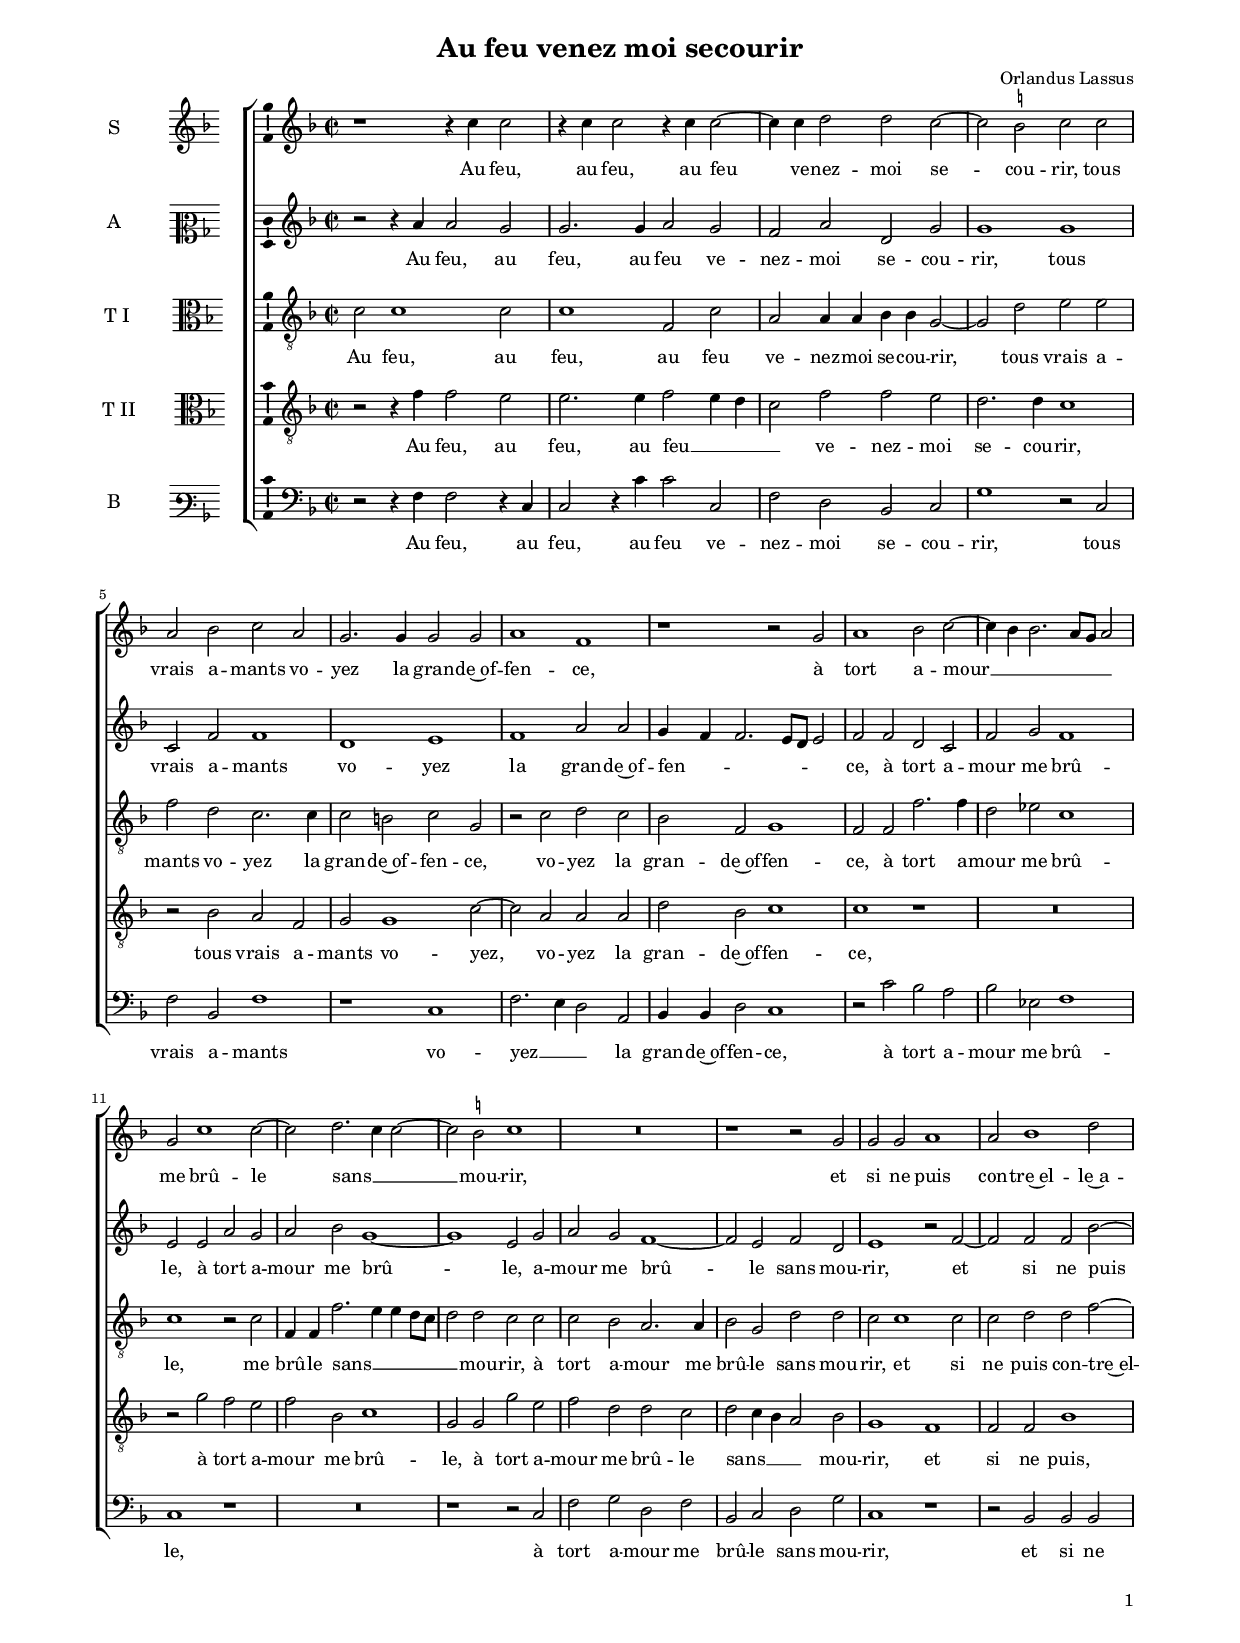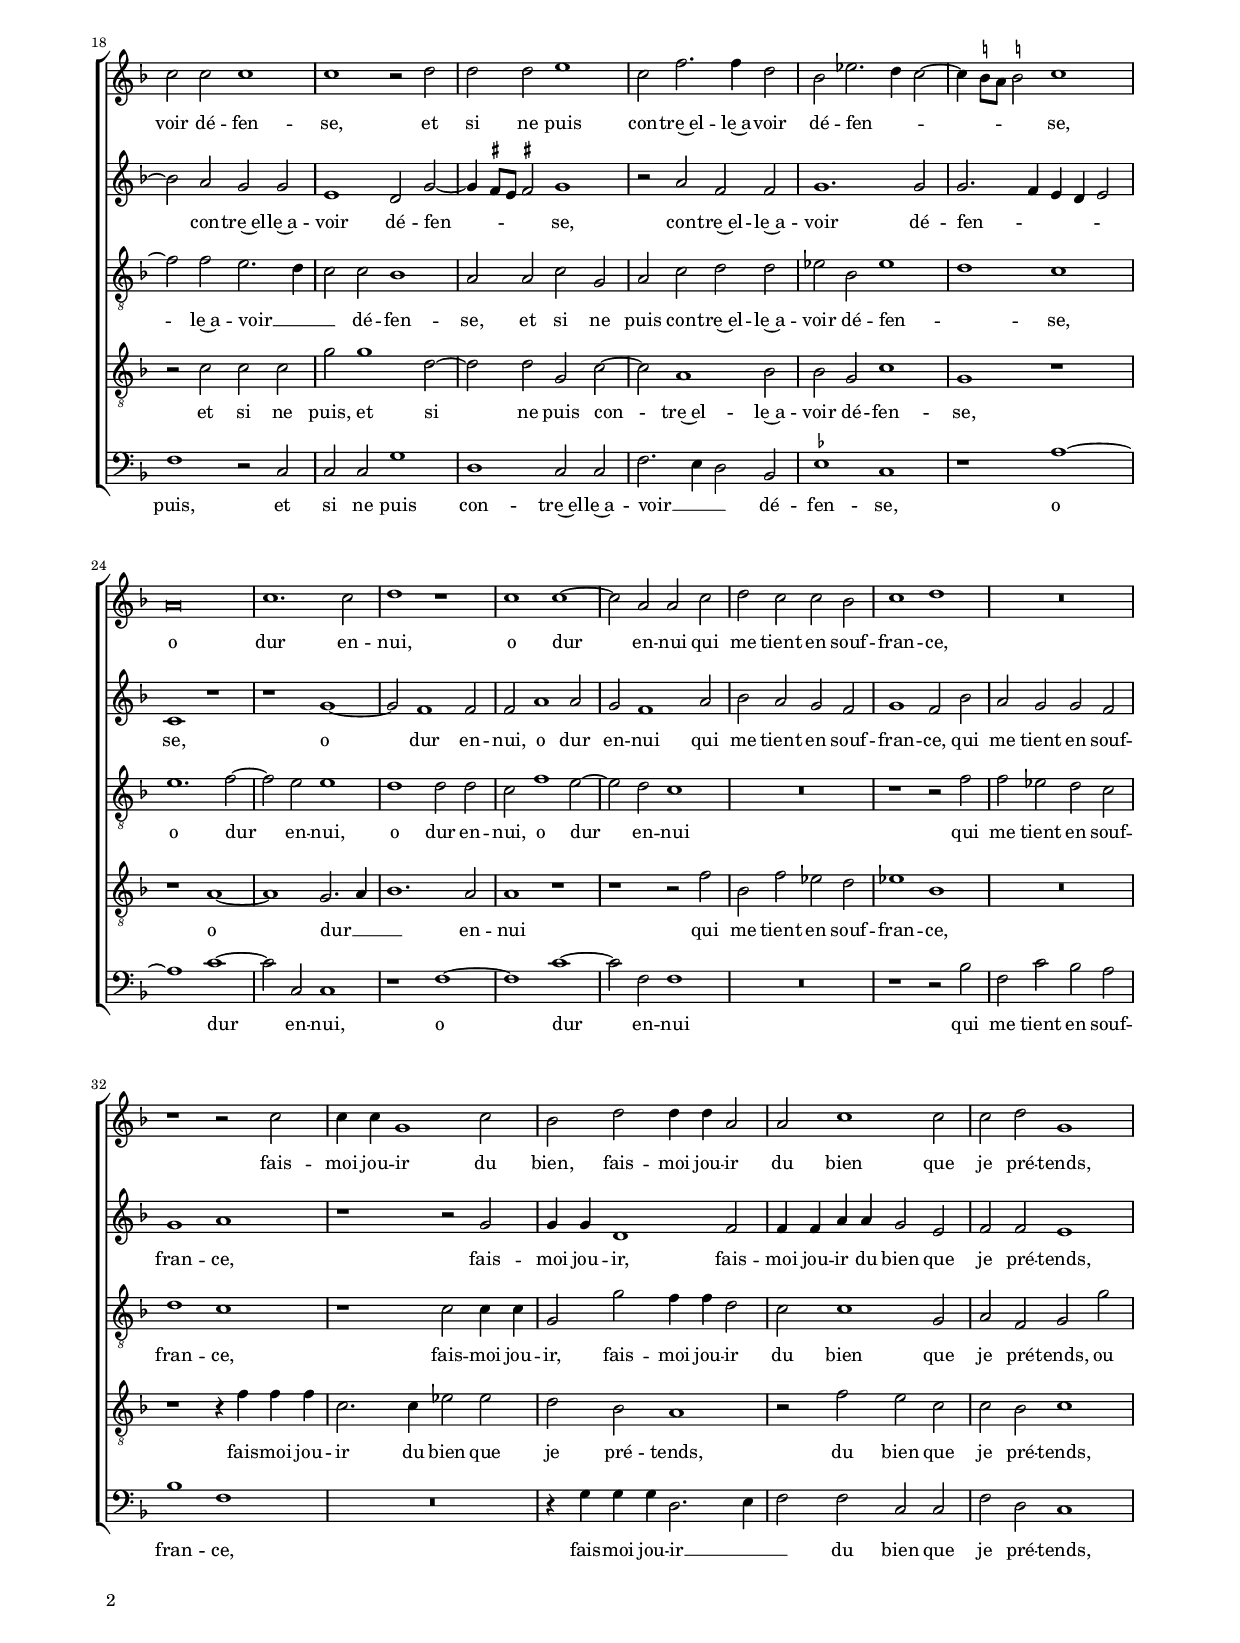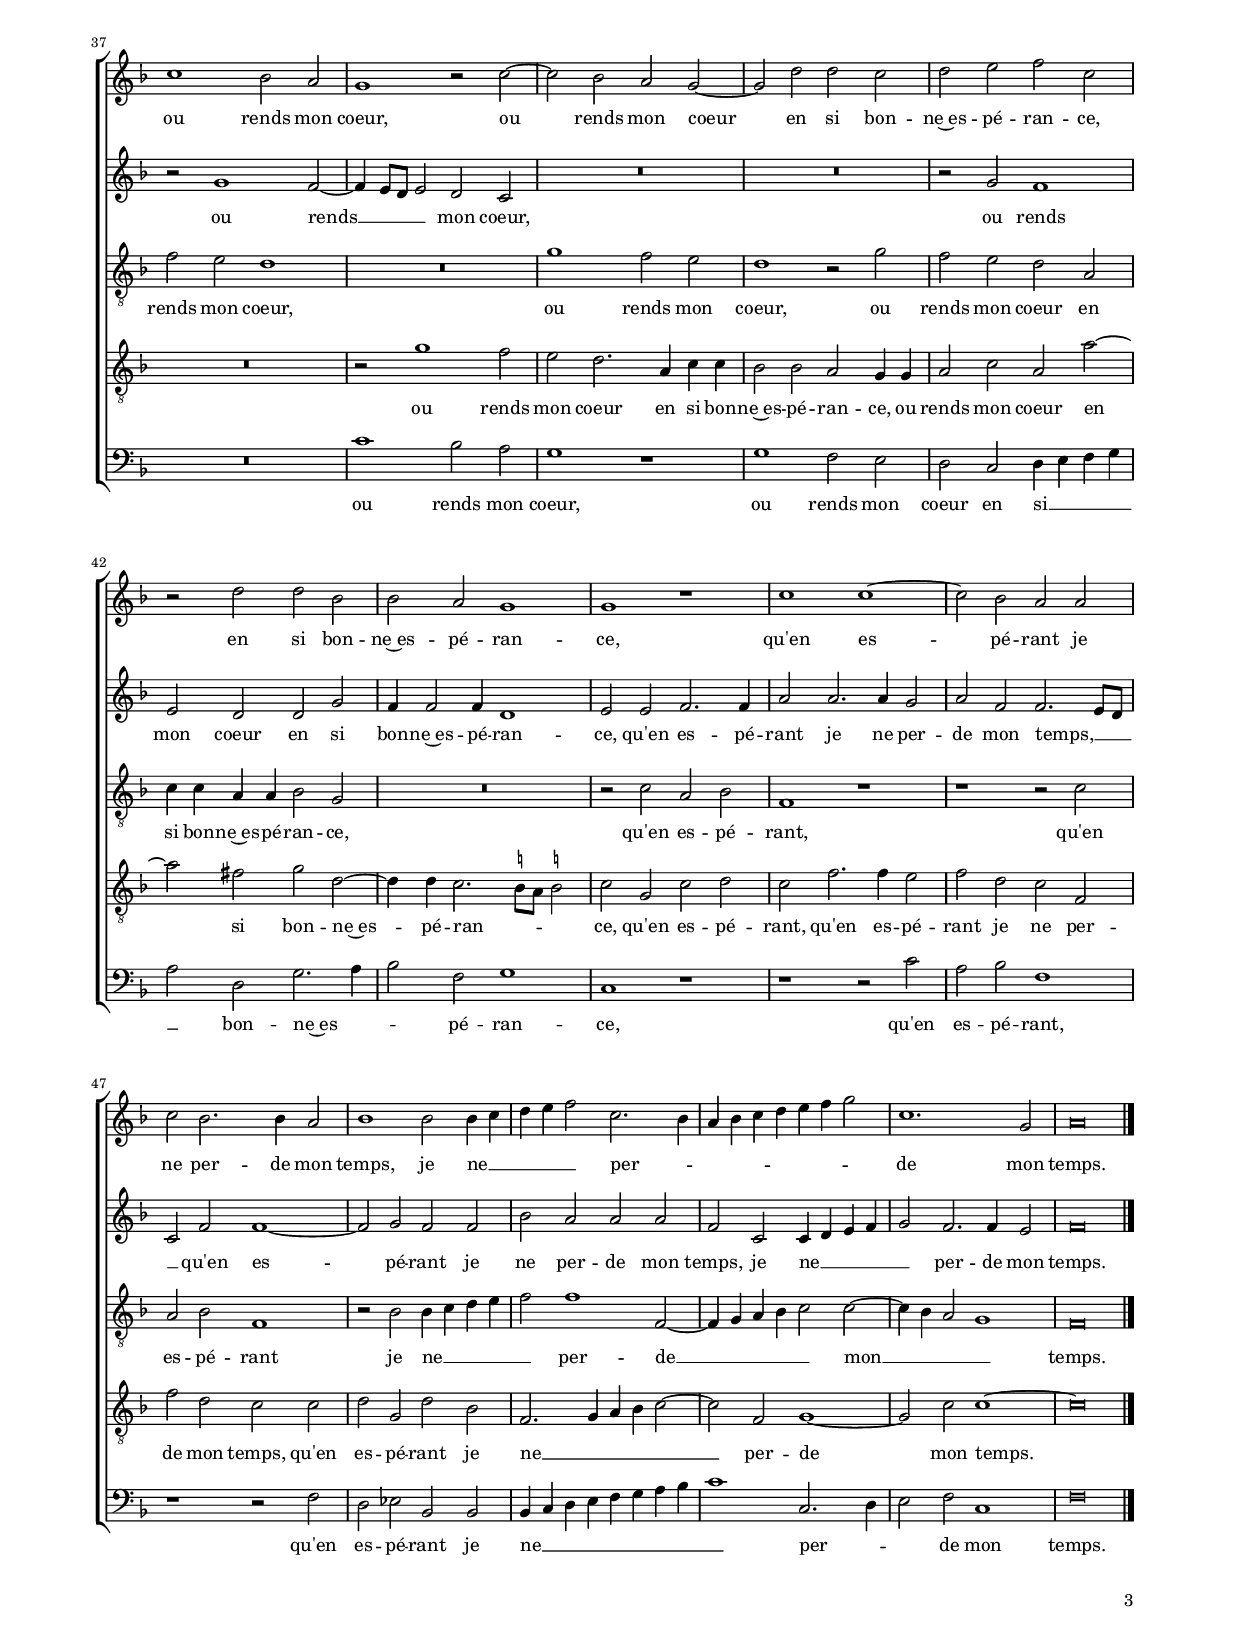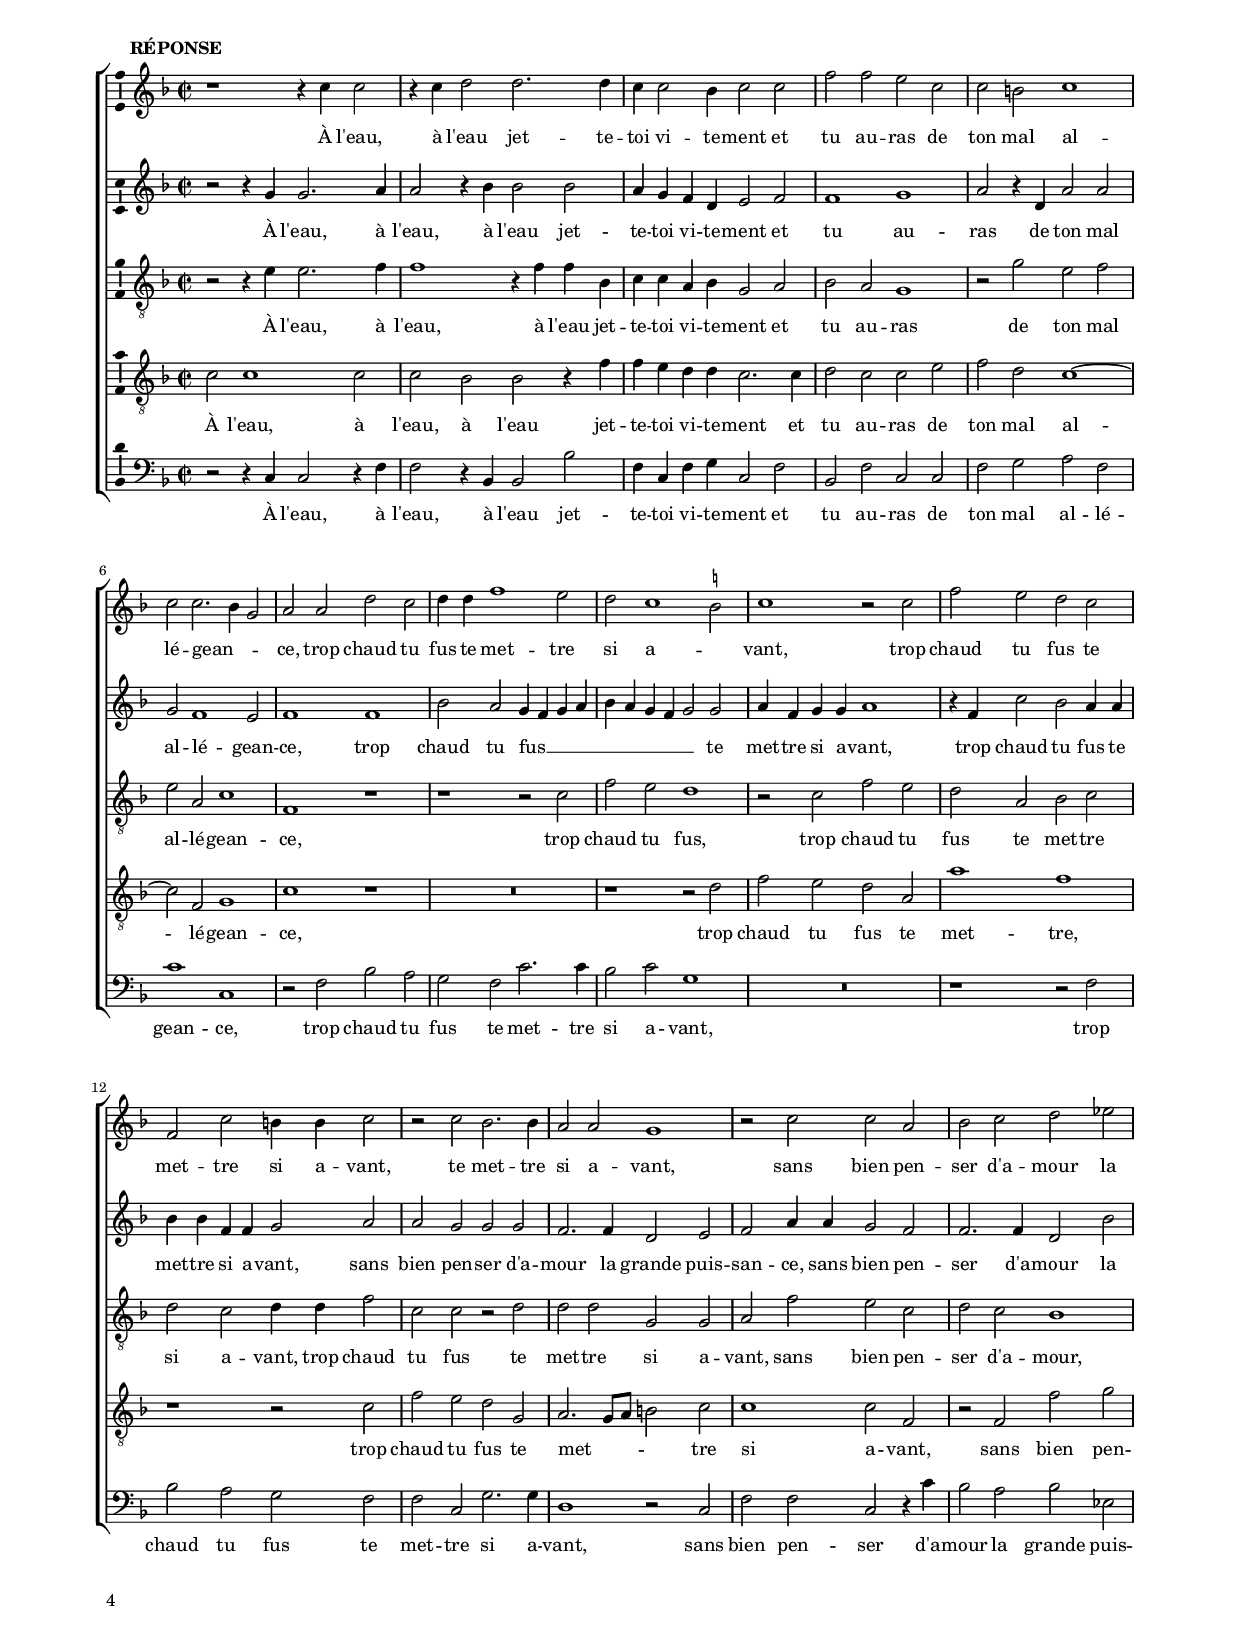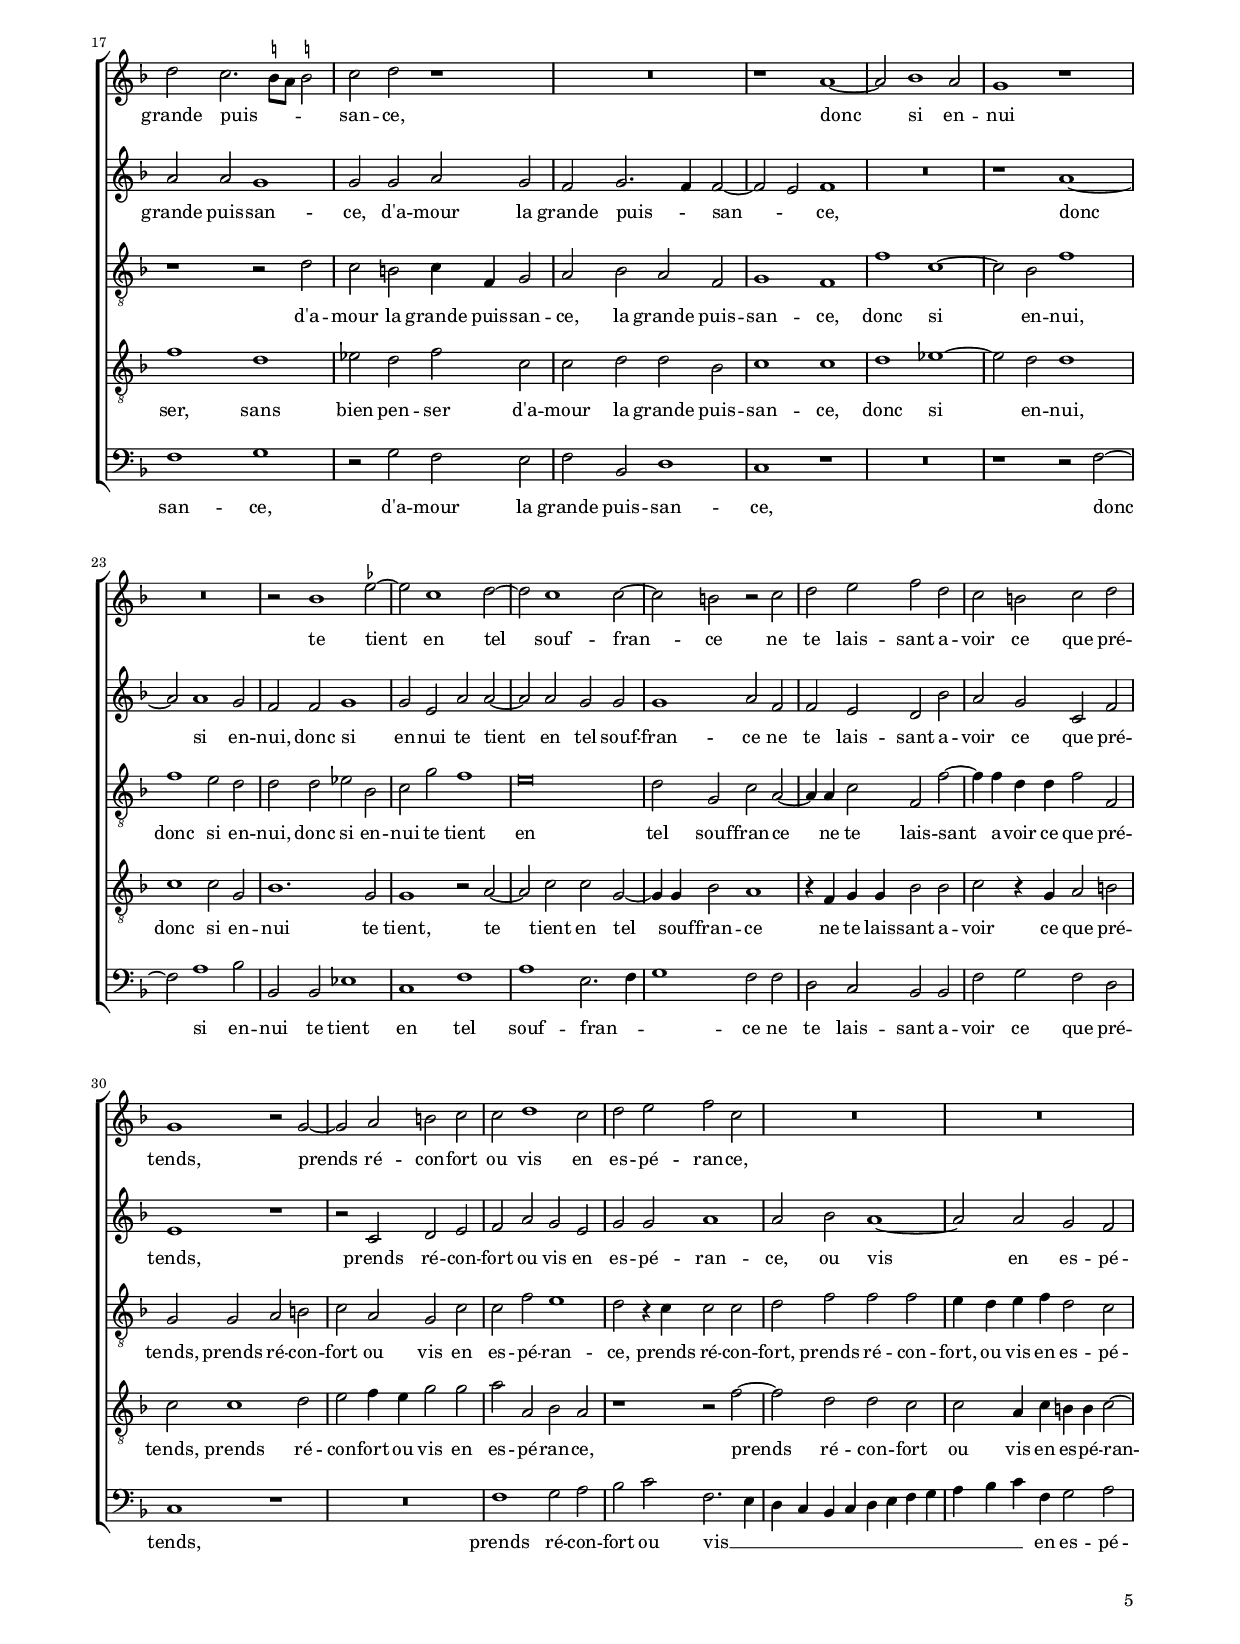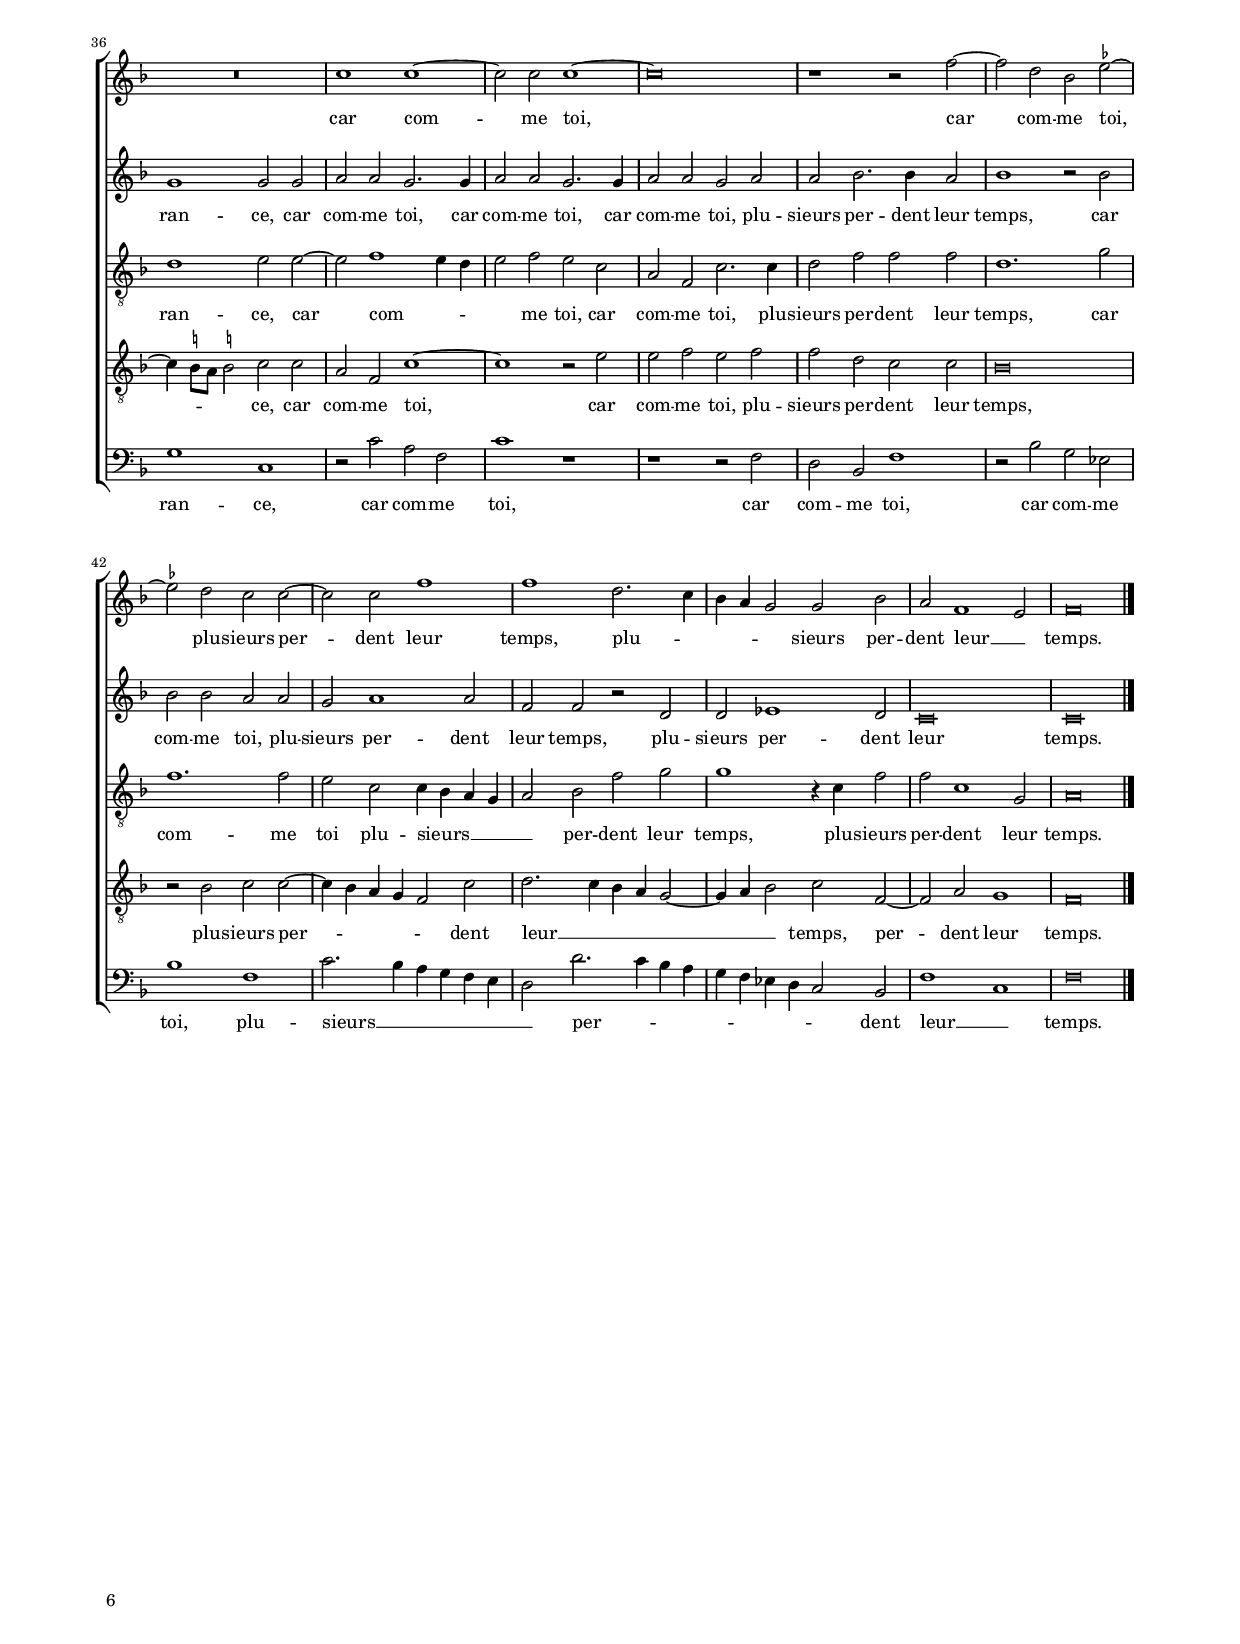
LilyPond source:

\header
{
  title="Au feu venez moi secourir"
  composer="Orlandus Lassus"
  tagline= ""
}

\version "2.24.3"
\include "deutsch.ly"
#(set-global-staff-size 15)
% #(set-default-paper-size "letter")
#(ly:set-option 'point-and-click #f)

	
	ficta = { \once \set suggestAccidentals = ##t }
	
	forget = #(define-music-function (music) (ly:music?) #{
		\accidentalStyle forget
		$music
		\accidentalStyle default
		#})
	
	m = \melisma
	me = \melismaEnd


\paper
	{
	top-margin = 1.8 \cm
	bottom-margin = 1.2 \cm
	left-margin = 1.8 \cm
	right-margin = 1.8 \cm
	ragged-bottom = ##f
	ragged-last-bottom = ##t
	print-page-number = ##f
	score-system-spacing = #'((basic-distance . 16) (minimum-distance . 14) (padding . 5) (strechability . 150))
	system-system-spacing = #'((basic-distance . 16) (minimum-distance . 14) (padding . 5) (strechability . 150))
	oddFooterMarkup=\markup   \fill-line { "" \fromproperty #'page:page-number-string }
	evenFooterMarkup=\markup  \fill-line { \fromproperty #'page:page-number-string "" }
	last-bottom-spacing = #'((basic-distance . 12) (minimum-distance . 7) (padding . 4))
%	systems-per-page = 3
%    page-count = 6
%	min-systems-per-page = 3
	}

global = {
	\key f \major
	\time 2/2 \set Score.measureLength = #(ly:make-moment 2/1)
	\skip 1*2*52 \bar "|." \pageBreak
	}
	

incipitcantus = \markup { \score {
	{
	\set Staff.instrumentName = \markup { \fontsize #1 "S" }
	\key f \major
	\clef violin
	s4 \bar ""
	}
	\layout  {
	raggedright = ##t
	indent = 1.8 \cm
	line-width = 2.5 \cm
	\context { \Staff \remove Time_signature_engraver }
	\override Staff.Clef.Y-extent = #'(0 . 0)
	}} \hspace #1 }
      
      
incipitaltus = \markup { \score {
	{
	\set Staff.instrumentName = \markup { \fontsize #1 "A" }
	\key f \major
	\clef mezzosoprano
	s4 \bar ""
	}
	\layout  {
	raggedright = ##t
	indent = 1.8 \cm
	line-width = 2.5 \cm
	\context { \Staff \remove Time_signature_engraver }
	\override Staff.Clef.Y-extent = #'(0 . 0)
	}} \hspace #1 }


incipittenor = \markup { \score {
	{
	\set Staff.instrumentName = \markup { \fontsize #1 "T I" }
	\key f \major
	\clef alto
	s4 \bar ""
	}
	\layout  {
	raggedright = ##t
	indent = 1.8 \cm
	line-width = 2.5 \cm
	\context { \Staff \remove Time_signature_engraver }
	\override Staff.Clef.Y-extent = #'(0 . 0)
	}} \hspace #1 }
      
      
incipitquintus = \markup { \score {
	{
	\set Staff.instrumentName = \markup { \fontsize #1 "T II" }
	\key f \major
	\clef alto
	s4 \bar ""
	}
	\layout  {
	raggedright = ##t
	indent = 1.8 \cm
	line-width = 2.5 \cm
	\context { \Staff \remove Time_signature_engraver }
	\override Staff.Clef.Y-extent = #'(0 . 0)
	}} \hspace #1 }
      
      
incipitbassus = \markup { \score {
	{
	\set Staff.instrumentName = \markup { \fontsize #1 "B" }
	\key f \major
	\clef varbaritone
	s4 \bar ""
	}
	\layout  {
	raggedright = ##t
	indent = 1.8 \cm
	line-width = 2.5 \cm
	\context { \Staff \remove Time_signature_engraver }
	\override Staff.Clef.Y-extent = #'(0 . 0)
	}} \hspace #1 }


cantus =  \relative c''
	{
	r1 r4 c c2
	r4 c c2 r4 c c2~
	c4 c d2 d c~
	c2 \ficta h c c
%5
	a2 b c a |
	g2. g4 g2 g
	a1 f
	r1 r2 g
	a1 b2 c~
%10
	c4 b b2. a8 g a2 |
	g2 c1 c2~
	c2 d2. c4 c2~
	c2 \ficta h c1
	R\breve
%15
	r1 r2 g |
	g2 g a1
	a2 b1 d2
	c2 c c1
	c1 r2 d
%20
	d2 d e1 |
	c2 f2. f4 d2
	b2 es2. d4 c2~
	c4 \stemDown \ficta h8 a \stemNeutral \ficta h!2 c1
	a\breve
%25
	c1. c2 |
	d1 r
	c1 c~
	c2 a a c
	d2 c c b
%30
	c1 d |
	R\breve
	r1 r2 c
	c4 c g1 c2
	b2 d d4 d a2
%35
	a2 c1 c2 |
	c2 d g,1
	c1 b2 a
	g1 r2 c~
	c2 b a g~
%40
	g2 d' d c |
	d2 e f c
	r2 d d b
	b2 a g1
	g1 r
%45
	c1 c~ |
	c2 b a a
	c2 b2. b4 a2
	b1 b2 b4 c
	d4 e f2 c2. b4
%50
	a4 b c d e f g2 |
	c,1. g2
	a\breve |
	}


altus =  \relative c'
	{
	r2 r4 a' a2 g
	g2. g4 a2 g
	f2 a d, g
	g1 g
%5
	c,2 f f1 |
	d1 e
	f1 a2 a
	g4 f f2. e8 d e2
	f2 f d c
%10
	f2 g f1 |
	e2 e a g
	a2 b g1~
	g1 e2 g
	a2 g f1~
%15
	f2 e f d |
	e1 r2 f~
	f2 f f b~
	b2 a g g
	e1 d2 g~
%20
	g4 \ficta fis8 e \ficta fis!2 g1 |
	r2 a f f
	g1. g2
	g2. f4 e d e2
	c1 r |
%25
	r1 g'~ |
	g2 f1 f2
	f2 a1 a2
	g2 f1 a2
	b2 a g f
%30
	g1 f2 b |
	a2 g g f
	g1 a
	r1 r2 g
	g4 g d1 f2
%35
	f4 f a a g2 e |
	f2 f e1
	r2 g1 f2~
	f4 e8 d e2 d c
	R\breve
%40
	R\breve |
	r2 g' f1
	e2 d d g
	f4 f2 f4 d1
	e2 e f2. f4
%45
	a2 a2. a4 g2 |
	a2 f f2. e8 d
	c2 f f1~
	f2 g f f
	b2 a a a
%50
	f2 c c4 d e f |
	g2 f2. f4 e2
	f\breve |
	}


tenor =  \relative c'
	{
	c2 c1 c2
	c1 f,2 c'
	a2 a4 a b b g2~
	g2 d' e e
%5
	f2 d c2. c4 |
	c2 h c g
	r2 c d c
	b2 f g1
	f2 f f'2. f4
%10
	d2 es c1 |
	c1 r2 c
	f,4 f f'2. e4 e d8 c
	d2 d c c
	c2 b a2. a4
%15
	b2 g d' d |
	c2 c1 c2
	c2 d d f~
	f2 f e2. d4
	c2 c b1
%20
	a2 a c g |
	a2 c d d
	es2 b es1
	d1 c
	e1. f2~
%25
	f2 e e1 |
	d1 d2 d
	c2 f1 e2~
	e2 d c1 
	R\breve
%30
	r1 r2 f |
	f2 es d c
	d1 c
	r1 c2 c4 c
	g2 g' f4 f d2
%35
	c2 c1 g2 |
	a2 f g g'
	f2 e d1
	R\breve
	g1 f2 e
%40
	d1 r2 g |
	f2 e d a
	c4 c a a b2 g
	R\breve
	r2 c a b
%45
	f1 r |
	r1 r2 c'
	a2 b f1
	r2 b b4 c d e
	f2 f1 f,2~
%50
	f4 g a b c2 c~ |
	c4 b a2 g1
	f\breve |
	}


quintus  =  \relative c'
	{
	r2 r4 f f2 e
	e2. e4 f2 e4 d
	c2 f f e
	d2. d4 c1
%5
	r2 b a f |
	g2 g1 c2~
	c2 a a a
	d2 b c1
	c1 r
%10
	R\breve |
	r2 g' f e
	f2 b, c1
	g2 g g' e
	f2 d d c
%15
	d2 c4 b a2 b |
	g1 f
	f2 f b1
	r2 c c c
	g'2 g1 d2~
%20
	d2 d g, c~ |
	c2 a1 b2
	b2 g c1
	g1 r
	r1 a~
%25
	a1 g2. a4 |
	b1. a2
	a1 r
	r1 r2 f'
	b,2 f' es d
%30
	es1 b |
	R\breve
	r1 r4 f' f f
	c2. c4 es2 es
	d2 b a1
%35
	r2 f' e c |
	c2 b c1
	R\breve
	r2 g'1 f2
	e2 d2. a4 c c
%40
	b2 b a g4 g |
	a2 c a a'~
	a2 fis g d~
	d4 d c2. \stemDown \ficta h8 a \stemNeutral \ficta h!2
	c2 g c d
%45
	c2 f2. f4 e2 |
	f2 d c f,
	f'2 d c c
	d2 g, d' b
	f2. g4 a b c2~
%50
	c2 f, g1~
	g2 c c1~
	c\breve |
	}


bassus  =  \relative c
	{
	r2 r4 f f2 r4 c
	c2 r4 c' c2 c,
	f2 d b c
	g'1 r2 c,
%5
	f2 b, f'1 |
	r1 c
	f2. e4 d2 a
	b4 b d2 c1
	r2 c' b a
%10
	b2 es, f1 |
	c1 r
	R\breve
	r1 r2 c
	f2 g d f
%15
	b,2 c d g |
	c,1 r
	r2 b b b
	f'1 r2 c
	c2 c g'1
%20
	d1 c2 c |
	f2. e4 d2 b
	\ficta es1 c
	r1 a'~
	a1 c~
%25
	c2 c, c1 |
	r1 f~
	f1 c'~
	c2 f, f1
	R\breve
%30
	r1 r2 b |
	f2 c' b a
	b1 f
	R\breve
	r4 g g g d2. e4
%35
	f2 f c c |
	f2 d c1
	R\breve
	c'1 b2 a
	g1 r
%40
	g1 f2 e |
	d2 c d4 e f g
	a2 d, g2. a4
	b2 f g1
	c,1 r
%45
	r1 r2 c' |
	a2 b f1
	r1 r2 f
	d2 es b b
	b4 c d e f g a b
%50
	c1 c,2. d4 |
	e2 f c1
	f\breve |
	}


lyricscantus = \lyricmode {
	Au feu,
	au feu,
	au feu
	ve -- nez -- moi se -- cou -- rir,
	tous vrais a -- mants vo -- yez la gran -- de~of -- fen -- ce,
	à tort a -- mour __ _ _ _ _ _ me brû -- le sans __ _ _ mou -- rir,
	et si ne puis con -- tre~el -- le~a -- voir dé -- fen -- se,
	et si ne puis con -- tre~el -- le~a -- voir dé -- fen -- _ _ _ _ _ se,
	o dur en -- nui,
	o dur en -- nui
	qui me tient en souf -- fran -- ce,
	fais -- moi jou -- ir du bien,
	fais -- moi jou -- ir du bien
	que je pré -- tends,
	ou rends mon coeur,
	ou rends mon coeur
	en si bon -- ne~es -- pé -- ran -- ce,
	en si bon -- ne~es -- pé -- ran -- ce,
	qu'en es -- pé -- rant
	je ne per -- de mon temps,
	je ne __ _ _ _ _ per -- _ _ _ _ _ _ _ _ de mon temps.
	}


lyricsaltus = \lyricmode {
	Au feu,
	au feu,
	au feu
	ve -- nez -- moi se -- cou -- rir,
	tous vrais a -- mants vo -- yez la gran -- de~of -- fen -- _ _ _ _ _ ce,
	à tort a -- mour me brû -- le,
	à tort a -- mour me brû -- le,
	a -- mour me brû -- le sans mou -- rir,
	et si ne puis con -- tre~el -- le~a -- voir dé -- fen -- _ _ _ se,
	con -- tre~el -- le~a -- voir dé -- fen -- _ _ _ _ se,
	o dur en -- nui,
	o dur en -- nui
	qui me tient en souf -- fran -- ce,
	qui me tient en souf -- fran -- ce,
	fais -- moi jou -- ir,
	fais -- moi jou -- ir du bien
	que je pré -- tends,
	ou rends __ _ _ _ mon coeur,
	ou rends mon coeur
	en si bon -- ne~es -- pé -- ran -- ce,
	qu'en es -- pé -- rant
	je ne per -- de mon temps, __ _ _ _
	qu'en es -- pé -- rant
	je ne per -- de mon temps,
	je ne __ _ _ _ _ per -- de mon temps.
	}


lyricstenor = \lyricmode {
	Au feu,
	au feu,
	au feu
	ve -- nez -- moi se -- cou -- rir,
	tous vrais a -- mants vo -- yez la gran -- de~of -- fen -- ce,
	vo -- yez la gran -- de~of -- fen -- ce,
	à tort a -- mour me brû -- le,
	me brû -- le sans __ _ _ _ _ _ mou -- rir,
	à tort a -- mour me brû -- le sans mou -- rir,
	et si ne puis con -- tre~el -- le~a -- voir __ _ _ dé -- fen -- se,
	et si ne puis con -- tre~el -- le~a -- voir dé -- fen -- _ se,
	o dur en -- nui,
	o dur en -- nui,
	o dur en -- nui
	qui me tient en souf -- fran -- ce,
	fais -- moi jou -- ir,
	fais -- moi jou -- ir du bien
	que je pré -- tends,
	ou rends mon coeur,
	ou rends mon coeur,
	ou rends mon coeur
	en si bon -- ne~es -- pé -- ran -- ce,
	qu'en es -- pé -- rant,
	qu'en es -- pé -- rant
	je ne __ _ _ _ _ per -- de __ _ _ _ _ mon __ _ _ _ temps.
	}


lyricsquintus = \lyricmode {
	Au feu,
	au feu,
	au feu __ _ _ _
	ve -- nez -- moi se -- cou -- rir,
	tous vrais a -- mants vo -- yez, vo -- yez la gran -- de~of -- fen -- ce,
	à tort a -- mour me brû -- le,
	à tort a -- mour me brû -- le sans __ _ _ _ mou -- rir,
	et si ne puis,
	et si ne puis,
	et si ne puis con -- tre~el -- le~a -- voir dé -- fen -- se,
	o dur __ _ _ en -- nui
	qui me tient en souf -- fran -- ce,
	fais -- moi jou -- ir du bien
	que je pré -- tends,
	du bien que je pré -- tends,
	ou rends mon coeur
	en si bon -- ne~es -- pé -- ran -- ce,
	ou rends mon coeur
	en si bon -- ne~es -- pé -- ran -- _ _ _ ce,
	qu'en es -- pé -- rant,
	qu'en es -- pé -- rant
	je ne per -- de mon temps,
	qu'en es -- pé -- rant
	je ne __ _ _ _ _ per -- de mon temps.
	}


lyricsbassus = \lyricmode {
	Au feu,
	au feu,
	au feu
	ve -- nez -- moi se -- cou -- rir,
	tous vrais a -- mants vo -- yez __ _ _ la gran -- de~of -- fen -- ce,
	à tort a -- mour me brû -- le,
	à tort a -- mour me brû -- le sans mou -- rir,
	et si ne puis,
	et si ne puis con -- tre~el -- le~a -- voir __ _ _ dé -- fen -- se,
	o dur en -- nui,
	o dur en -- nui
	qui me tient en souf -- fran -- ce,
	fais -- moi jou -- ir __ _ _ du bien
	que je pré -- tends,
	ou rends mon coeur,
	ou rends mon coeur
	en si __ _ _ _ _ bon -- ne~es -- _ _ pé -- ran -- ce,
	qu'en es -- pé -- rant,
	qu'en es -- pé -- rant
	je ne __ _ _ _ _ _ _ _ _ per -- _ _ de mon temps.
	}


\score
{  
	\transpose c c {
	\new ChoirStaff \with { \override StaffGrouper.staff-staff-spacing.basic-distance = #12 }
	<<

	\new Staff << \global
	\new Voice="v1" {
		\set Staff.instrumentName=\incipitcantus
		\set Staff.midiInstrument = "reed organ"
		\clef violin
		\cantus }
	\new Lyrics \lyricsto "v1" {\lyricscantus }
	>>


	\new Staff << \global
	\new Voice="v2" {
		\set Staff.instrumentName=\incipitaltus
		\set Staff.midiInstrument = "reed organ"
		\clef violin % "G_8"
		\altus}
	\new Lyrics \lyricsto "v2" {\lyricsaltus }
	>>


	\new Staff << \global
	\new Voice="v3" {
		\set Staff.instrumentName=\incipittenor
		\set Staff.midiInstrument = "reed organ"
		\clef "G_8"
		\tenor }
	\new Lyrics \lyricsto "v3" {\lyricstenor }
	>>


	\new Staff << \global
	\new Voice="v5" {
		\set Staff.instrumentName=\incipitquintus
		\set Staff.midiInstrument = "reed organ"
		\clef "G_8"
		\quintus}
	\new Lyrics \lyricsto "v5" {\lyricsquintus }
	>>


	\new Staff << \global
	\new Voice="v4" {
		\set Staff.instrumentName=\incipitbassus
		\set Staff.midiInstrument = "reed organ"
		\clef bass
		\bassus }
	\new Lyrics \lyricsto "v4" {\lyricsbassus}
	>>

	>>
	} % transpose

	\layout
	{
	indent = 2.5 \cm
	\context { \Staff \override TimeSignature.break-visibility = #end-of-line-invisible }
	\context { \Lyrics \override VerticalAxisGroup.nonstaff-relatedstaff-spacing.padding = #1.4 }
%	\context { \Lyrics \override LyricText.font-size = #1 }
    \context { \Staff \consists Ambitus_engraver }
	\context { \Score \override BarNumber.padding = #2 }
	\context { \Voice \override NoteHead.style = #'baroque }
	}


\midi
	{
	\tempo 2 = 90
	}

}

%%%%%%%%%%%%%%%%%%%%  RÉPONSE %%%%%%%%%%%%%%%%%%%%


global = {
	\key f \major
	\time 2/2 \set Score.measureLength = #(ly:make-moment 2/1)
    \skip 1*2*47 \bar "|."
	}


cantus =  \relative c''
	{
    r1 r4 c c2    
	r4 c d2 d2. d4
	c4 c2 b4 c2 c
	f2 f e c
%5
	c2 h c1 |
	c2 c2. b4 g2
	a2 a d c
	d4 d f1 e2
	d2 c1 \ficta h2
%10
	c1 r2 c |
	f2 e d c
	f,2 c' h4 h c2
	r2 c b2. b4
	a2 a g1
%15
	r2 c c a |
	b2 c d es
	d2 c2. \stemDown \ficta h8 a \stemNeutral \ficta h!2
	c2 d r1
	R\breve
%20
	r1 a~ |
	a2 b1 a2
	g1 r
	R\breve
	r2 b1 \ficta es2~
%25
	\ficta es2 c1 d2~ |
	d2 c1 c2~
	c2 h r c
	d2 e f d
	c2 h c d
%30
	g,1 r2 g~ |
	g2 a h c
	c2 d1 c2
	d2 e f c
	R\breve
%35
	R\breve |
	R\breve
	c1 c~
	c2 c c1~
	c\breve
%40
	r1 r2 f~ |
	f2 d b \ficta es~
	\ficta es2 d c c~
	c2 c f1
	f1 d2. c4
%45
	b4 a g2 g b |
	a2 f1 e2
	f\breve |
	}


altus =  \relative c'
    {
	r2 r4 g' g2. a4
	a2 r4 b4 b2 b
	a4 g f d e2 f
	f1 g
%5
	a2 r4 d, a'2 a |
	g2 f1 e2
	f1 f
	b2 a g4 f g a
	b4 a g f g2 g
%10
	a4 f g g a1 |
	r4 f c'2 b a4 a
	b4 b f f g2 a
	a2 g g g
	f2. f4 d2 e
%15
	f2 a4 a g2 f |
	f2. f4 d2 b'
	a2 a g1
	g2 g a g
	f2 g2. f4 f2~
%20
	f2 e f1 |
	R\breve
	r1 a~
	a2 a1 g2
	f2 f g1
%25
	g2 e a a~ |
	a2 a g g
	g1 a2 f
	f2 e d b'
	a2 g c, f
%30
	e1 r |
	r2 c d e
	f2 a g e
	g2 g a1
	a2 b a1~
%35
	a2 a g f |
	g1 g2 g
	a2 a g2. g4
	a2 a g2. g4
	a2 a g a
%40
	a2 b2. b4 a2 |
	b1 r2 b
	b2 b a a
	g2 a1 a2
	f2 f r d
%45
	d2 es1 d2 |
	c\breve
	c\breve |
	
	}


tenor =  \relative c'
	{
	r2 r4 e e2. f4
	f1 r4 f f b,
	c4 c a b g2 a
	b2 a g1
%5
	r2 g' e f |
	e2 a, c1
	f,1 r
	r1 r2 c'
	f2 e d1
%10
	r2 c f e |
	d2 a b c
	d2 c d4 d f2
	c2 c r d
	d2 d g, g
%15
	a2 f' e c |
	d2 c b1
	r1 r2 d
	c2 h c4 f, g2
	a2 b a f
%20
	g1 f |
	f'1 c~
	c2 b f'1
	f1 e2 d
	d2 d es b
%25
	c2 g' f1 |
	e\breve
	d2 g, c a~
	a4 a c2 f, f'~
	f4 f d d f2 f,
%30
	g2 g a h |
	c2 a g c
	c2 f e1
	d2 r4 c c2 c
	d2 f f f
%35
	e4 d e4 f d2 c |
	d1 e2 e~
	e2 f1 e4 d
	e2 f e c
	a2 f c'2. c4
%40
	d2 f f f |
	d1. g2
	f1. f2
	e2 c c4 b a g
	a2 b f' g
%45
	g1 r4 c, f2 |
	f2 c1 g2
	a\breve |
	}


quintus  =  \relative c'
	{
	c2 c1 c2
	c2 b b r4 f'
	f4 e d d c2. c4
	d2 c c e
%5
	f2 d c1~ |
	c2 f, g1
	c1 r
	R\breve
	r1 r2 d
%10
	f2 e d a |
	a'1 f
	r1 r2 c
	f2 e d g,
	a2. g8 a h2 c
%15
	c1 c2 f, |
	r2 f f' g
	f1 d
	es2 d f c
	c2 d d b
%20
	c1 c |
	d1 es~
	es2 d d1
	c1 c2 g
	b1. g2
%25
	g1 r2 a~ |
	a2 c2 c g~
	g4 g b2 a1
	r4 f g g b2 b
	c2 r4 g a2 h
%30
	c2 c1 d2 |
	e2 f4 e g2 g |
	a2 a, b a
	r1 r2 f'~
	f2 d d c
%35
	c2 a4 c h h c2~ |
	c4 \stemDown \ficta h8 a \stemNeutral \ficta h!2 c c
	a2 f c'1~
	c1 r2 e
	e2 f e f
%40
	f2 d c c |
	b\breve
	r2 b c c~
	c4 b a g f2 c'
	d2. c4 b a g2~
%45
	g4 a b2 c f,~ |
	f2 a g1
	f\breve |
	}


bassus  =  \relative c
	{
	r2 r4 c c2 r4 f
	f2 r4 b, b2 b'
	f4 c f g c,2 f
	b,2 f' c c
%5
	f2 g a f |
	c'1 c,
	r2 f b a
	g2 f c'2. c4
	b2 c g1
%10
	R\breve |
	r1 r2 f
	b2 a g f
	f2 c g'2. g4
	d1 r2 c
%15
	f2 f c r4 c' |
	b2 a b es,
	f1 g
	r2 g f e
	f2 b, d1
%20
	c1 r |
	R\breve
	r1 r2 f~
	f2 a1 b2
	b,2 b es1
%25
	c1 f |
	a1 e2. f4
	g1 f2 f
	d2 c b b
	f'2 g f d
%30
	c1 r |
	R\breve
	f1 g2 a
	b2 c f,2. e4
	d4 c b c d e f g
%35
	a4 b c f, g2 a |
	g1 c,
	r2 c' a f
	c'1 r
	r1 r2 f,
%40
	d2  b f'1 |
    r2 b g2 es
    b'1 f
    c'2. b4 a4 g f e
    d2 d'2. c4 b a
%45
	g4 f es d c2 b |
    f'1 c
	f\breve |
	}


lyricscantus = \lyricmode {
	À l'eau,
    à l'eau
    jet -- te -- toi vi -- te -- ment
    et tu au -- ras de ton mal al -- lé -- gean -- _ _ ce,
    trop chaud tu fus te met -- tre si a -- _ vant,
    trop chaud tu fus te met -- tre si a -- vant,
    te met -- tre si a -- vant,
    sans bien pen -- ser d'a -- mour la grande puis -- _ _ _ san -- ce,
    donc si en -- nui te tient en tel souf -- fran -- ce
    ne te lais -- sant a -- voir ce que pré -- tends,
    prends ré -- con -- fort ou vis en es -- pé -- ran -- ce,
    car com -- me toi,
    car com -- me toi,
    plu -- sieurs per -- dent leur temps,
    plu -- _ _ _ _ sieurs per -- dent leur __ _ temps.
	}


lyricsaltus = \lyricmode {
	À l'eau,
    à l'eau,
    à l'eau
    jet -- te -- toi vi -- te -- ment
    et tu au -- ras de ton mal al -- lé -- gean -- ce,
    trop chaud tu fus __ _ _ _ _ _ _ _ _ te met -- tre si a -- vant,
    trop chaud tu fus te met -- tre si a -- vant,
    sans bien pen -- ser d'a -- mour la grande puis -- san -- ce,
    sans bien pen -- ser d'a -- mour la grande puis -- san -- ce,
    d'a -- mour la grande puis -- _ san -- _ ce,
    donc si en -- nui,
    donc si en -- nui te tient en tel souf -- fran -- ce
    ne te lais -- sant a -- voir ce que pré -- tends,
    prends ré -- con -- fort ou vis en es -- pé -- ran -- ce,
    ou vis en es -- pé -- ran -- ce,
    car com -- me toi,
    car com -- me toi,
    car com -- me toi,
    plu -- sieurs per -- dent leur temps,
    car com -- me toi,
    plu -- sieurs per -- dent leur temps,
    plu -- sieurs per -- dent leur temps.
	}


lyricstenor = \lyricmode {
	À l'eau,
    à l'eau,
    à l'eau
    jet -- te -- toi vi -- te -- ment
    et tu au -- ras de ton mal al -- lé -- gean -- ce,
    trop chaud tu fus,
    trop chaud tu fus te met -- tre si a -- vant,
    trop chaud tu fus te met -- tre si a -- vant,
    sans bien pen -- ser d'a -- mour,
    d'a -- mour la grande puis -- san -- ce,
    la grande puis -- san -- ce,
    donc si en -- nui,
    donc si en -- nui,
    donc si en -- nui te tient en tel souf -- fran -- ce
    ne te lais -- sant a -- voir ce que pré -- tends,
    prends ré -- con -- fort ou vis en es -- pé -- ran -- ce,
    prends ré -- con -- fort,
    prends ré -- con -- fort, ou vis en es -- pé -- ran -- ce,
    car com -- _ _ _ me toi,
    car com -- me toi,
    plu -- sieurs per -- dent leur temps,
    car com -- me toi
    plu -- sieurs __ _ _ _ _ per -- dent leur temps,
    plu -- sieurs per -- dent leur temps.
	}


lyricsquintus = \lyricmode {
	À l'eau,
    à l'eau,
    à l'eau
    jet -- te -- toi vi -- te -- ment
    et tu au -- ras de ton mal al -- lé -- gean -- ce,
    trop chaud tu fus te met -- tre,
    trop chaud tu fus te met -- _ _ _ tre si a -- vant,
    sans bien pen -- ser,
    sans bien pen -- ser d'a -- mour la grande puis -- san -- ce,
    donc si en -- nui,
    donc si en -- nui te tient,
    te tient en tel souf -- fran -- ce
    ne te lais -- sant a -- voir ce que pré -- tends,
    prends ré -- con -- fort ou vis en es -- pé -- ran -- ce,
    prends ré -- con -- fort ou vis en es -- pé -- ran -- _ _ _ ce,
    car com -- me toi,
    car com -- me toi,
    plu -- sieurs per -- dent leur temps,
    plu -- sieurs per -- _ _ _ _ dent leur __ _ _ _ _ _ _ temps,
    per -- dent leur temps.
	}


lyricsbassus = \lyricmode {
	À l'eau,
    à l'eau,
    à l'eau
    jet -- te -- toi vi -- te -- ment
    et tu au -- ras de ton mal al -- lé -- gean -- ce,
    trop chaud tu fus te met -- tre si a -- vant,
    trop chaud tu fus te met -- tre si a -- vant,
    sans bien pen -- ser d'a -- mour la grande puis -- san -- ce,
    d'a -- mour la grande puis -- san -- ce,
    donc si en -- nui te tient en tel souf -- fran -- _ _ ce
    ne te lais -- sant a -- voir ce que pré -- tends,
    prends ré -- con -- fort ou vis __ _ _ _ _ _ _ _ _ _ _ _ _ en es -- pé -- ran -- ce,
    car com -- me toi,
    car com -- me toi,
    car com -- me toi,
    plu -- sieurs __ _ _ _ _ _ _ per -- _ _ _ _ _ _ _ _ dent leur __ _ temps.
	}


\score
	{  
	\transpose c c {
	\new ChoirStaff \with { \override StaffGrouper.staff-staff-spacing.basic-distance = #12 }
	<<

	\new Staff <<\global
	\new Voice="v1" {
	  %\set Staff.instrumentName=Cantus
		\set Staff.midiInstrument = "reed organ"
		\clef violin
		\cantus }
	\new Lyrics \lyricsto "v1" {\lyricscantus }
	>>


	\new Staff << \global
	\new Voice="v2" {
	  %\set Staff.instrumentName=Altus
		\set Staff.midiInstrument = "reed organ"
		\clef violin % "G_8"
		\altus}
	\new Lyrics \lyricsto "v2" {\lyricsaltus }
	>>


	\new Staff <<\global
	\new Voice="v3" {
	  %\set Staff.instrumentName=Tenor
		\set Staff.midiInstrument = "reed organ"
		\clef "G_8"
		\tenor }
	\new Lyrics \lyricsto "v3" {\lyricstenor }
	>>


	\new Staff << \global
	\new Voice="v5" {
	  %\set Staff.instrumentName=Quintus
		\set Staff.midiInstrument = "reed organ"
		\clef "G_8"
		\quintus}
	\new Lyrics \lyricsto "v5" {\lyricsquintus }
	>>


	\new Staff <<\global
	\new Voice="v4" {
	  %\set Staff.instrumentName=Bassus
		\set Staff.midiInstrument = "reed organ"
		\clef bass
		\bassus }
	\new Lyrics \lyricsto "v4" {\lyricsbassus}
	>>
	
	>>
	} % transpose

	\layout
	{
	indent = 0 \cm
	\context { \Staff \override TimeSignature.break-visibility = #end-of-line-invisible }
	\context { \Lyrics \override VerticalAxisGroup.nonstaff-relatedstaff-spacing.padding = #1.4 }
%	\context { \Lyrics \override LyricText.font-size = #1 }
    \context { \Staff \consists Ambitus_engraver }
	\context { \Score \override BarNumber.padding = #2 }
	\context { \Voice \override NoteHead.style = #'baroque }
	}

	\header { piece = \markup { \hspace #3 \bold "RÉPONSE"} }

\midi
	{
	\tempo 2 = 90
	}
	
}

% EOF
